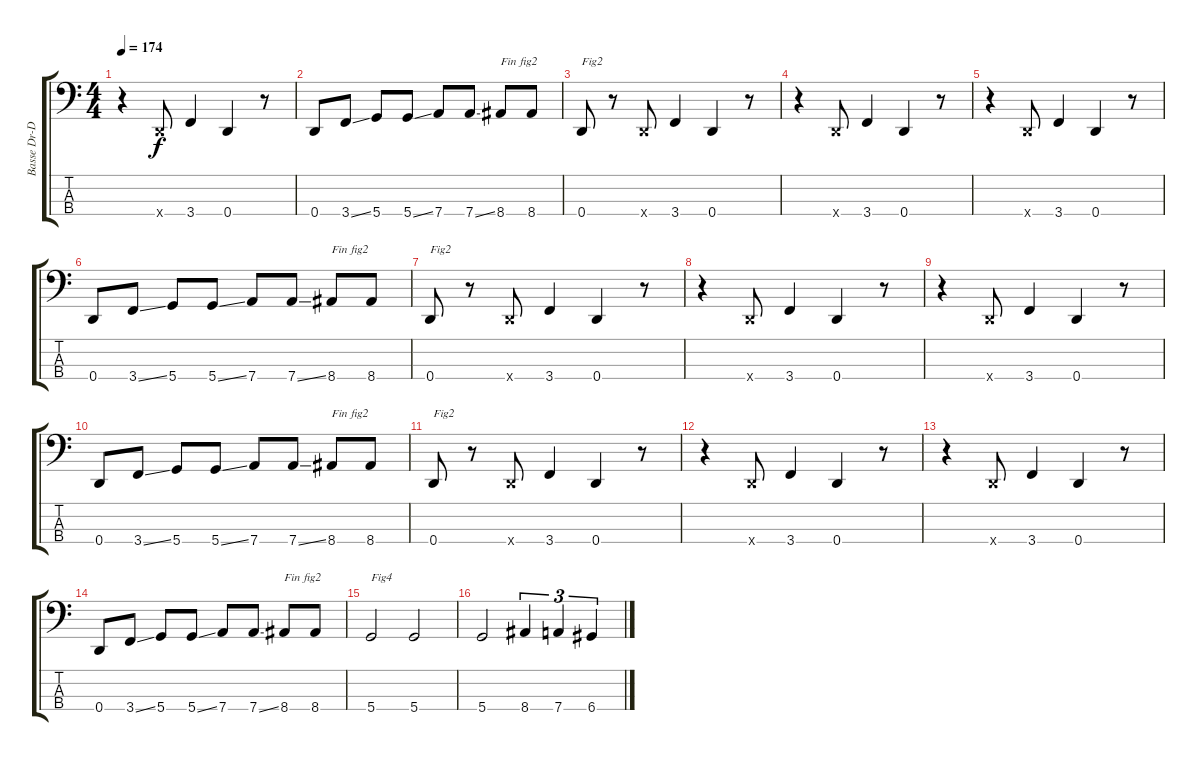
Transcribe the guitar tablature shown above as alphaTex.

\track ("Basse Dr-D" "Basse Dr-D") {instrument electricbasspick}
\staff {score tabs}
\tuning (G2 D2 A1 D1) {hide}
\ts (4 4)
\tempo 174
\clef f4
\ks c
r.4{dy f} 0.4{x}.8 3.4.4 0.4.4 r.8 |
0.4.8 3.4{ss}.8 5.4.8 5.4{ss}.8 7.4.8 7.4{ss}.8 8.4.8{txt "Fin fig2"} 8.4.8 |
0.4.8{txt "Fig2"} r.8 0.4{x}.8 3.4.4 0.4.4 r.8 |
r.4 0.4{x}.8 3.4.4 0.4.4 r.8 |
r.4 0.4{x}.8 3.4.4 0.4.4 r.8 |
0.4.8 3.4{ss}.8 5.4.8 5.4{ss}.8 7.4.8 7.4{ss}.8 8.4.8{txt "Fin fig2"} 8.4.8 |
0.4.8{txt "Fig2"} r.8 0.4{x}.8 3.4.4 0.4.4 r.8 |
r.4 0.4{x}.8 3.4.4 0.4.4 r.8 |
r.4 0.4{x}.8 3.4.4 0.4.4 r.8 |
0.4.8 3.4{ss}.8 5.4.8 5.4{ss}.8 7.4.8 7.4{ss}.8 8.4.8{txt "Fin fig2"} 8.4.8 |
0.4.8{txt "Fig2"} r.8 0.4{x}.8 3.4.4 0.4.4 r.8 |
r.4 0.4{x}.8 3.4.4 0.4.4 r.8 |
r.4 0.4{x}.8 3.4.4 0.4.4 r.8 |
0.4.8 3.4{ss}.8 5.4.8 5.4{ss}.8 7.4.8 7.4{ss}.8 8.4.8{txt "Fin fig2"} 8.4.8 |
5.4.2{txt "Fig4"} 5.4.2 |
5.4.2 8.4.4{tu (3 2)} 7.4.4{tu (3 2)} 6.4.4{tu (3 2)}
